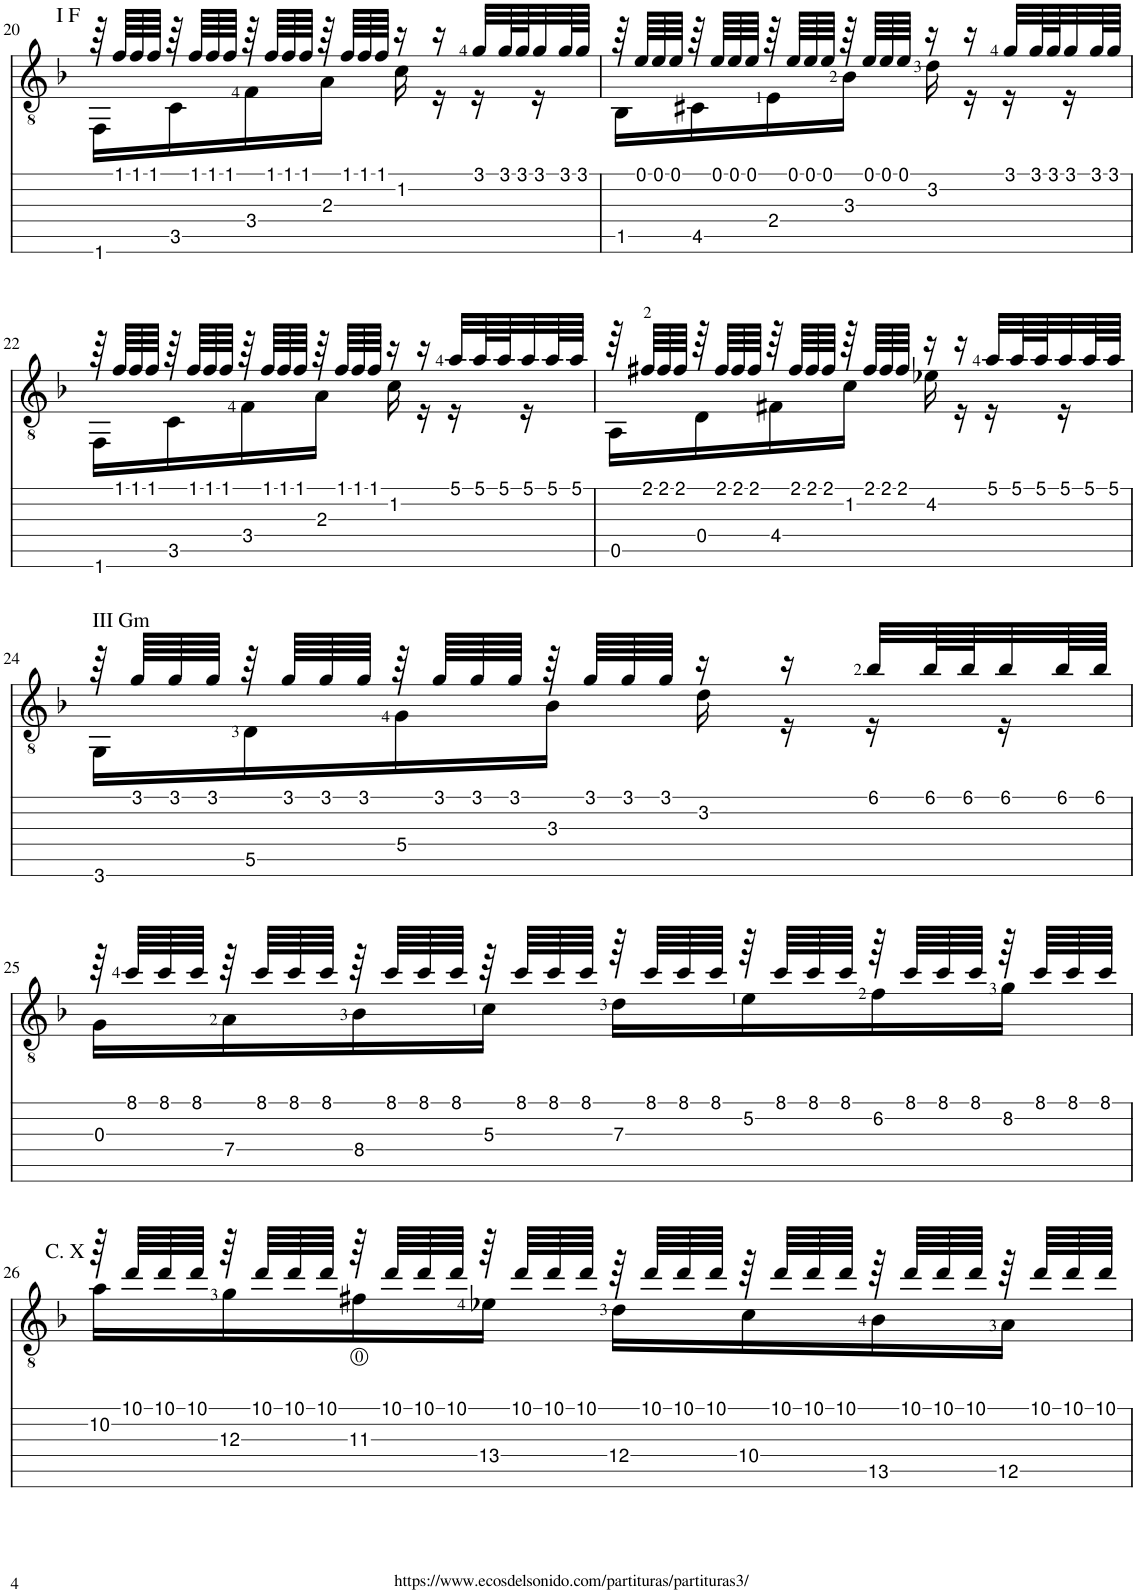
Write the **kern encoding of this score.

**kern	**kern
*part1	*part1
*staff2	*staff1
*I"Guitar	*
*I'Guit.	*
!!LO:PB:g=z
*	*clefGv2
*k[b-]	*k[b-]
*M2/4	*M2/4
=20	=20
*^	*^
!	!	!LO:TX:a:t=I F	!
64r	16FFLL	64r	16FF\LL
64fLLLL	.	64f/LLLL	.
64f	.	64f/	.
64fJJJJ	.	64f/JJJJ	.
64r	16CJ	64r	16C\
64fLLLL	.	64f/LLLL	.
64f	.	64f/	.
64fJJJJ	.	64f/JJJJ	.
64r	16FL	64r	16F\
64fLLLL	.	64f/LLLL	.
64f	.	64f/	.
64fJJJJ	.	64f/JJJJ	.
64r	16AJJ	64r	16A\JJ
64fLLLL	.	64f/LLLL	.
64f	.	64f/	.
64fJJJJ	.	64f/JJJJ	.
16r	16c	16r	16c\
16r	16r	16r	16r
32gLLL	16r	32g/LLL	16r
64gL	.	64g/L	.
64gJ	.	64g/J	.
32g	16r	32g/	16r
64gL	.	64g/L	.
64gJJJJ	.	64g/JJJJ	.
=21	=21	=21	=21
64r	16BB-LL	64r	16BB-\LL
64eLLLL	.	64e/LLLL	.
64e	.	64e/	.
64eJJJJ	.	64e/JJJJ	.
64r	16C#J	64r	16C#X\
64eLLLL	.	64e/LLLL	.
64e	.	64e/	.
64eJJJJ	.	64e/JJJJ	.
64r	16EL	64r	16E\
64eLLLL	.	64e/LLLL	.
64e	.	64e/	.
64eJJJJ	.	64e/JJJJ	.
64r	16B-JJ	64r	16B-\JJ
64eLLLL	.	64e/LLLL	.
64e	.	64e/	.
64eJJJJ	.	64e/JJJJ	.
16r	16d	16r	16d\
16r	16r	16r	16r
32gLLL	16r	32g/LLL	16r
64gL	.	64g/L	.
64gJ	.	64g/J	.
32g	16r	32g/	16r
64gL	.	64g/L	.
64gJJJJ	.	64g/JJJJ	.
!!LO:LB:g=z	!!
=22	=22	=22	=22
64r	16FFLL	64r	16FF\LL
64fLLLL	.	64f/LLLL	.
64f	.	64f/	.
64fJJJJ	.	64f/JJJJ	.
64r	16CJ	64r	16C\
64fLLLL	.	64f/LLLL	.
64f	.	64f/	.
64fJJJJ	.	64f/JJJJ	.
64r	16FL	64r	16F\
64fLLLL	.	64f/LLLL	.
64f	.	64f/	.
64fJJJJ	.	64f/JJJJ	.
64r	16AJJ	64r	16A\JJ
64fLLLL	.	64f/LLLL	.
64f	.	64f/	.
64fJJJJ	.	64f/JJJJ	.
16r	16c	16r	16c\
16r	16r	16r	16r
32aLLL	16r	32a/LLL	16r
64aL	.	64a/L	.
64aJ	.	64a/J	.
32a	16r	32a/	16r
64aL	.	64a/L	.
64aJJJJ	.	64a/JJJJ	.
=23	=23	=23	=23
64r	16AALL	64r	16AA\LL
64f#LLLL	.	64f#X/LLLL	.
64f#	.	64f#/	.
64f#JJJJ	.	64f#/JJJJ	.
64r	16DJ	64r	16D\
64f#LLLL	.	64f#/LLLL	.
64f#	.	64f#/	.
64f#JJJJ	.	64f#/JJJJ	.
64r	16F#L	64r	16F#X\
64f#LLLL	.	64f#/LLLL	.
64f#	.	64f#/	.
64f#JJJJ	.	64f#/JJJJ	.
64r	16cJJ	64r	16c\JJ
64f#LLLL	.	64f#/LLLL	.
64f#	.	64f#/	.
64f#JJJJ	.	64f#/JJJJ	.
16r	16e-	16r	16e-X\
16r	16r	16r	16r
32aLLL	16r	32a/LLL	16r
64aL	.	64a/L	.
64aJ	.	64a/J	.
32a	16r	32a/	16r
64aL	.	64a/L	.
64aJJJJ	.	64a/JJJJ	.
!!LO:LB:g=z	!!
=24	=24	=24	=24
!	!	!LO:TX:a:t=III Gm	!
64r	16GGLL	64r	16GG\LL
64gLLLL	.	64g/LLLL	.
64g	.	64g/	.
64gJJJJ	.	64g/JJJJ	.
64r	16DJ	64r	16D\
64gLLLL	.	64g/LLLL	.
64g	.	64g/	.
64gJJJJ	.	64g/JJJJ	.
64r	16GL	64r	16G\
64gLLLL	.	64g/LLLL	.
64g	.	64g/	.
64gJJJJ	.	64g/JJJJ	.
64r	16B-JJ	64r	16B-\JJ
64gLLLL	.	64g/LLLL	.
64g	.	64g/	.
64gJJJJ	.	64g/JJJJ	.
16r	16d	16r	16d\
16r	16r	16r	16r
32b-LLL	16r	32b-/LLL	16r
64b-L	.	64b-/L	.
64b-J	.	64b-/J	.
32b-	16r	32b-/	16r
64b-L	.	64b-/L	.
64b-JJJJ	.	64b-/JJJJ	.
!!LO:LB:g=z	!!
=25	=25	=25	=25
64r	16GLL	64r	16G\LL
64ccLLLL	.	64cc/LLLL	.
64cc	.	64cc/	.
64ccJJJJ	.	64cc/JJJJ	.
64r	16AJ	64r	16A\
64ccLLLL	.	64cc/LLLL	.
64cc	.	64cc/	.
64ccJJJJ	.	64cc/JJJJ	.
64r	16B-L	64r	16B-\
64ccLLLL	.	64cc/LLLL	.
64cc	.	64cc/	.
64ccJJJJ	.	64cc/JJJJ	.
64r	16cJJ	64r	16c\JJ
64ccLLLL	.	64cc/LLLL	.
64cc	.	64cc/	.
64ccJJJJ	.	64cc/JJJJ	.
64r	16dLL	64r	16d\LL
64ccLLLL	.	64cc/LLLL	.
64cc	.	64cc/	.
64ccJJJJ	.	64cc/JJJJ	.
64r	16eJ	64r	16e\
64ccLLLL	.	64cc/LLLL	.
64cc	.	64cc/	.
64ccJJJJ	.	64cc/JJJJ	.
64r	16fL	64r	16f\
64ccLLLL	.	64cc/LLLL	.
64cc	.	64cc/	.
64ccJJJJ	.	64cc/JJJJ	.
64r	16gJJ	64r	16g\JJ
64ccLLLL	.	64cc/LLLL	.
64cc	.	64cc/	.
64ccJJJJ	.	64cc/JJJJ	.
!!LO:LB:g=z	!!
=26	=26	=26	=26
!	!	!LO:TX:a:t=C. X	!
64r	16aLL	64r	16a\LL
64ddLLLL	.	64dd/LLLL	.
64dd	.	64dd/	.
64ddJJJJ	.	64dd/JJJJ	.
64r	16gJ	64r	16g\
64ddLLLL	.	64dd/LLLL	.
64dd	.	64dd/	.
64ddJJJJ	.	64dd/JJJJ	.
64r	16f#L	64r	16f#X\
64ddLLLL	.	64dd/LLLL	.
64dd	.	64dd/	.
64ddJJJJ	.	64dd/JJJJ	.
64r	16e-JJ	64r	16e-X\JJ
64ddLLLL	.	64dd/LLLL	.
64dd	.	64dd/	.
64ddJJJJ	.	64dd/JJJJ	.
64r	16dLL	64r	16d\LL
64ddLLLL	.	64dd/LLLL	.
64dd	.	64dd/	.
64ddJJJJ	.	64dd/JJJJ	.
64r	16cJ	64r	16c\
64ddLLLL	.	64dd/LLLL	.
64dd	.	64dd/	.
64ddJJJJ	.	64dd/JJJJ	.
64r	16B-L	64r	16B-\
64ddLLLL	.	64dd/LLLL	.
64dd	.	64dd/	.
64ddJJJJ	.	64dd/JJJJ	.
64r	16AJJ	64r	16A\JJ
64ddLLLL	.	64dd/LLLL	.
64dd	.	64dd/	.
64ddJJJJ	.	64dd/JJJJ	.
*v	*v	*	*
*	*v	*v
=	=
*-	*-
